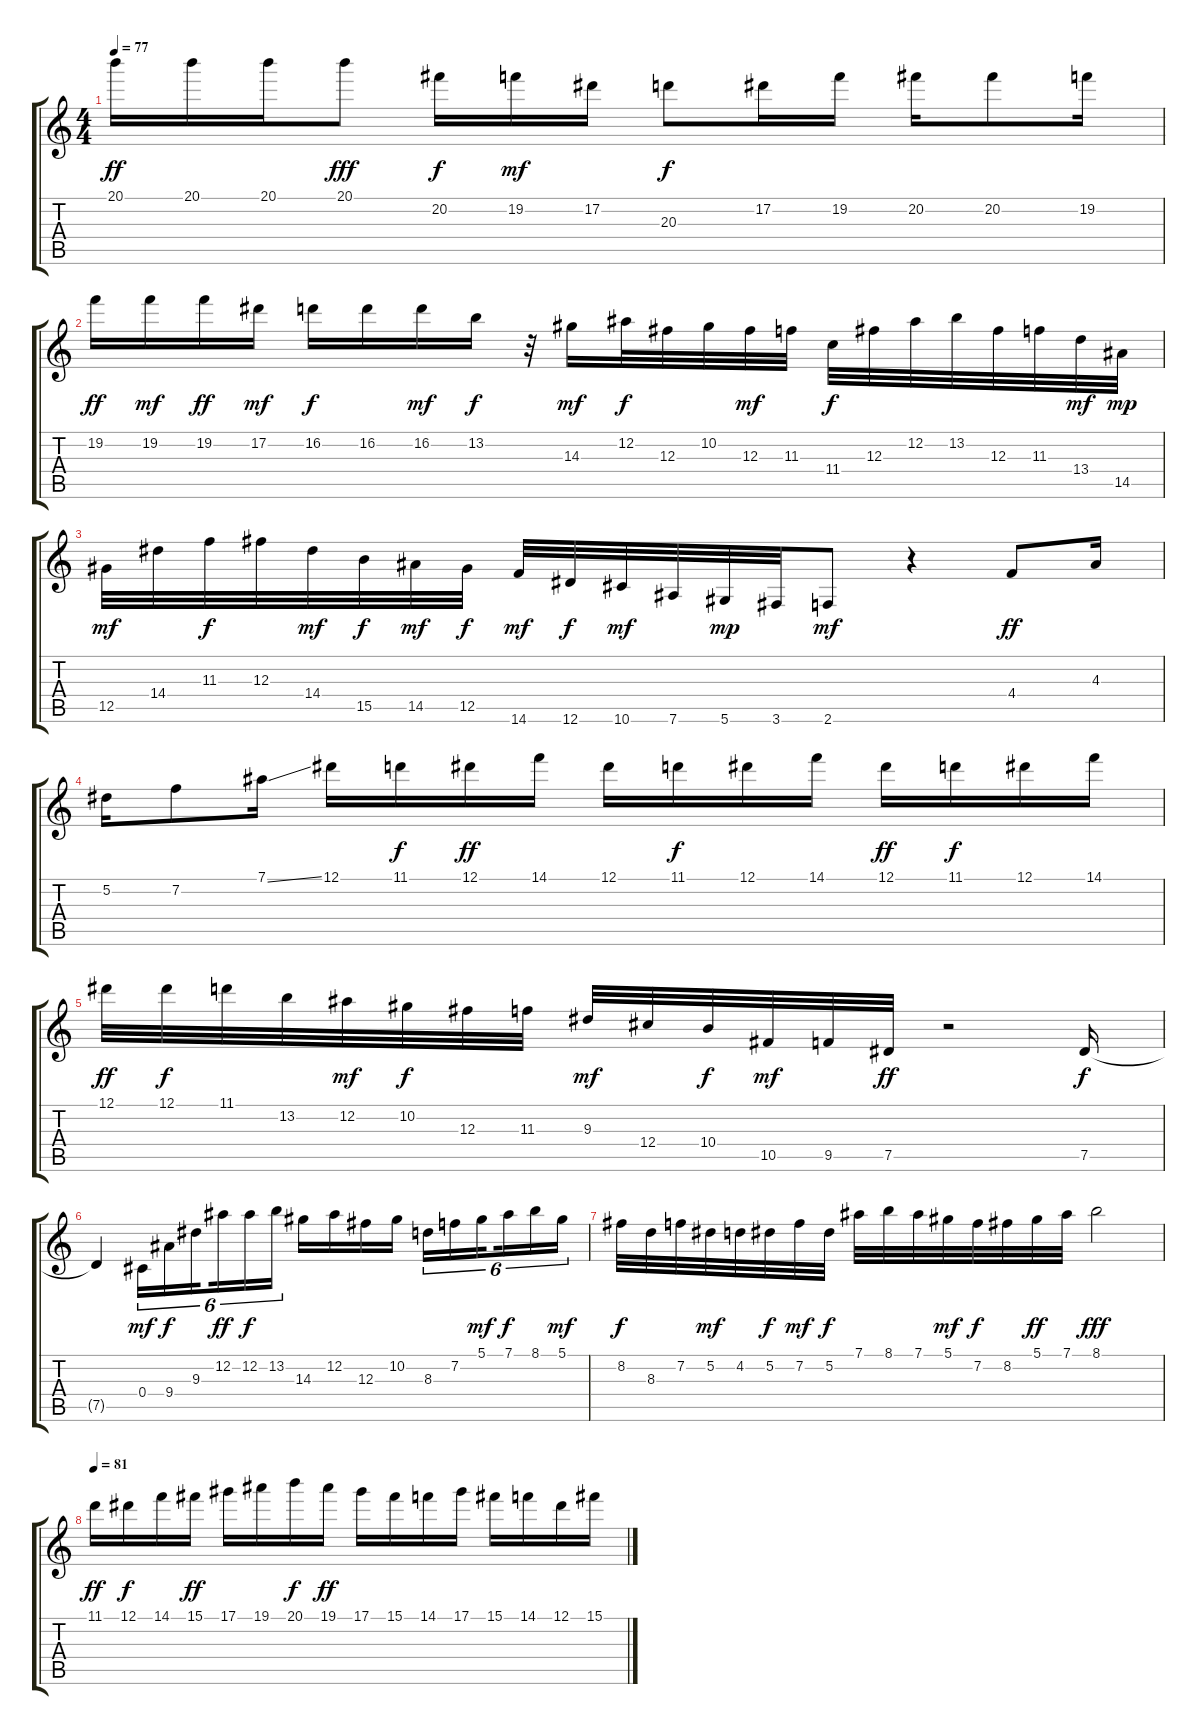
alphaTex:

\track "" {instrument acousticguitarsteel}
\staff {score tabs}
\tuning (Eb4 Bb3 Gb3 Db3 Ab2 Eb2) {hide}
\ts (4 4)
\tempo 77
\clef g2
\ks c
20.1.16{dy ff} 20.1.16 20.1.16 20.1.8{dy fff} 20.2.16{dy f} 19.2.16{dy mf} 17.2.16 20.3.8{dy f} 17.2.16 19.2.16 20.2.16 20.2.8 19.2.16 |
19.2.16{dy ff} 19.2.16{dy mf} 19.2.16{dy ff} 17.2.16{dy mf} 16.2.16{dy f} 16.2.16 16.2.16{dy mf} 13.2.16{dy f} r.32 14.3.16{dy mf} 12.2.32{dy f} 12.3.32 10.2.32 12.3.32{dy mf} 11.3.32 11.4.32{dy f} 12.3.32 12.2.32 13.2.32 12.3.32 11.3.32 13.4.32{dy mf} 14.5.32{dy mp} |
12.5.32{dy mf} 14.4.32 11.3.32{dy f} 12.3.32 14.4.32{dy mf} 15.5.32{dy f} 14.5.32{dy mf} 12.5.32{dy f} 14.6.32{dy mf} 12.6.32{dy f} 10.6.32{dy mf} 7.6.32 5.6.32{dy mp} 3.6.32 2.6.8{dy mf} r.4 4.4.8{dy ff} 4.3.16 |
5.2.16 7.2.8 7.1{ss}.16 12.1.16 11.1.16{dy f} 12.1.16{dy ff} 14.1.16 12.1.16 11.1.16{dy f} 12.1.16 14.1.16 12.1.16{dy ff} 11.1.16{dy f} 12.1.16 14.1.16 |
12.1.32{dy ff} 12.1.32{dy f} 11.1.32 13.2.32 12.2.32{dy mf} 10.2.32{dy f} 12.3.32 11.3.32 9.3.32{dy mf} 12.4.32 10.4.32{dy f} 10.5.32{dy mf} 9.5.32 7.5.32{dy ff} r.2 7.5.16{dy f} |
7.5{t}.4 0.4.16{tu (6 4) dy mf} 9.4.16{tu (6 4) dy f} 9.3.16{tu (6 4) beam splitsecondary} 12.2.16{tu (6 4) dy ff} 12.2.16{tu (6 4) dy f} 13.2.16{tu (6 4)} 14.3.16 12.2.16 12.3.16 10.2.16 8.3.16{tu (6 4)} 7.2.16{tu (6 4)} 5.1.16{tu (6 4) dy mf beam splitsecondary} 7.1.16{tu (6 4) dy f} 8.1.16{tu (6 4)} 5.1.16{tu (6 4) dy mf} |
8.2.32{dy f} 8.3.32 7.2.32 5.2.32{dy mf} 4.2.32 5.2.32{dy f} 7.2.32{dy mf} 5.2.32{dy f} 7.1.32 8.1.32 7.1.32 5.1.32{dy mf} 7.2.32{dy f} 8.2.32 5.1.32{dy ff} 7.1.32 8.1.2{dy fff} |
\tempo 81
11.1.16{dy ff} 12.1.16{dy f} 14.1.16 15.1.16{dy ff} 17.1.16 19.1.16 20.1.16{dy f} 19.1.16{dy ff} 17.1.16 15.1.16 14.1.16 17.1.16 15.1.16 14.1.16 12.1.16 15.1.16
